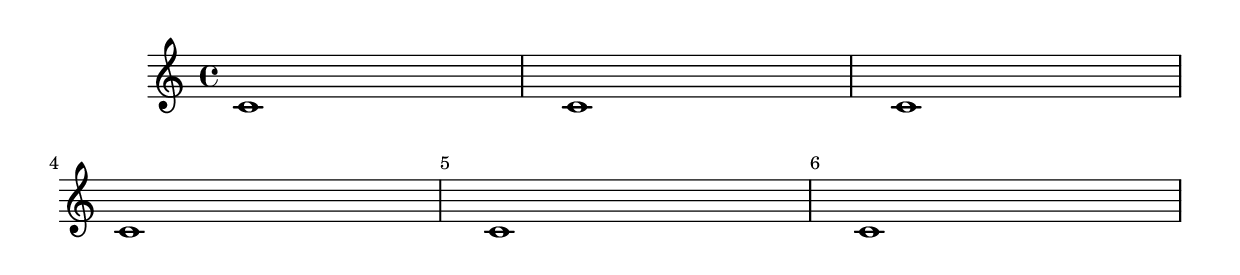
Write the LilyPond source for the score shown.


\version "2.7.13"
\header{
    texidoc="@cindex Bar Number Show All
By default, bar numbers are printed only in the first measure.  This 
setting can be overridden, so that bar numbers on start of every measure.
" }

\score{
    \relative c'{
	c1 c c
	\override Score.BarNumber 
	    #'break-visibility = #end-of-line-invisible
	\break
	c c c
    }
	\layout{ raggedright = ##t }
}


